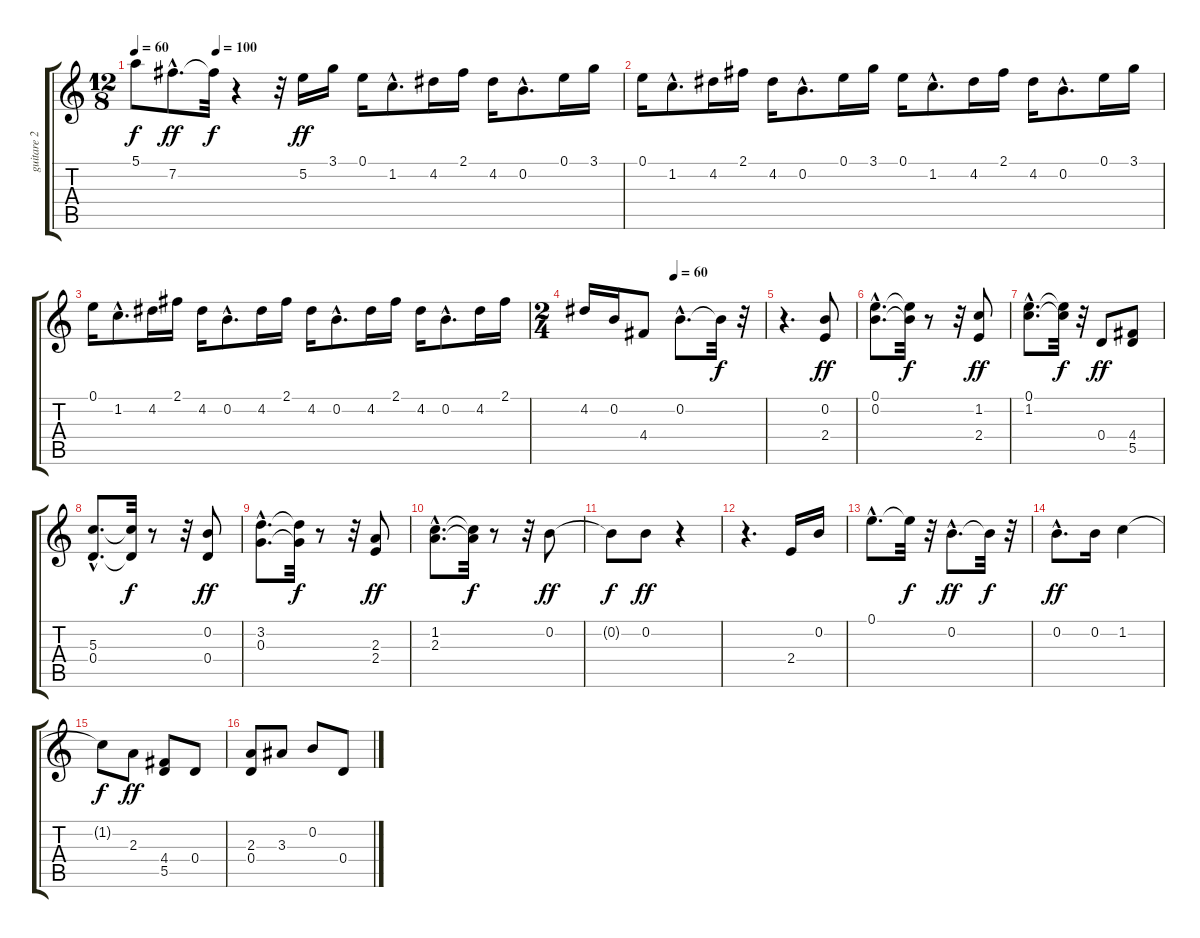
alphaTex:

\track ("guitare 2" "guitare 2") {instrument acousticguitarnylon}
\staff {score tabs}
\tuning (E4 B3 G3 D3 A2 E2) {hide}
\ts (12 8)
\tempo 60
\tempo (100 0.16666666666666666)
\clef g2
\ks c
5.1{t}.8{dy f} 7.2{hac}.8{d dy ff} 7.2{t}.32{dy f} r.4 r.32 5.2.16{dy ff} 3.1.16 0.1.16 1.2{hac}.8{d} 4.2.16 2.1.16 4.2.16 0.2{hac}.8{d} 0.1.16 3.1.16 |
0.1.16 1.2{hac}.8{d} 4.2.16 2.1.16 4.2.16 0.2{hac}.8{d} 0.1.16 3.1.16 0.1.16 1.2{hac}.8{d} 4.2.16 2.1.16 4.2.16 0.2{hac}.8{d} 0.1.16 3.1.16 |
0.1.16 1.2{hac}.8{d} 4.2.16 2.1.16 4.2.16 0.2{hac}.8{d} 4.2.16 2.1.16 4.2.16 0.2{hac}.8{d} 4.2.16 2.1.16 4.2.16 0.2{hac}.8{d} 4.2.16 2.1.16 |
\ts (2 4)
\tempo (60 0.5)
4.2.16 0.2.16 4.4.8 0.2{hac}.8{d} 0.2{t}.32{dy f} r.32 |
r.4{d} (0.2 2.4).8{dy ff} |
(0.1{hac} 0.2{hac}).8{d} (0.1{t} 0.2{t}).32{dy f} r.8 r.32 (1.2 2.4).8{dy ff} |
(0.1{hac} 1.2{hac}).8{d} (0.1{t} 1.2{t}).32{dy f} r.32 0.4.8{dy ff} (4.4 5.5).8 |
(5.3{hac} 0.4{hac}).8{d} (5.3{t} 0.4{t}).32{dy f} r.8 r.32 (0.2 0.4).8{dy ff} |
(3.2{hac} 0.3{hac}).8{d} (3.2{t} 0.3{t}).32{dy f} r.8 r.32 (2.3 2.4).8{dy ff} |
(1.2{hac} 2.3{hac}).8{d} (1.2{t} 2.3{t}).32{dy f} r.8 r.32 0.2.8{dy ff} |
0.2{t}.8{dy f} 0.2.8{dy ff} r.4 |
r.4{d} 2.4.16 0.2.16 |
0.1{hac}.8{d} 0.1{t}.32{dy f} r.32 0.2{hac}.8{d dy ff} 0.2{t}.32{dy f} r.32 |
0.2{hac}.8{d dy ff} 0.2.16 1.2.4 |
1.2{t}.8{dy f} 2.3.8{dy ff} (4.4 5.5).8 0.4.8 |
(2.3 0.4).8 3.3.8 0.2.8 0.4.8
